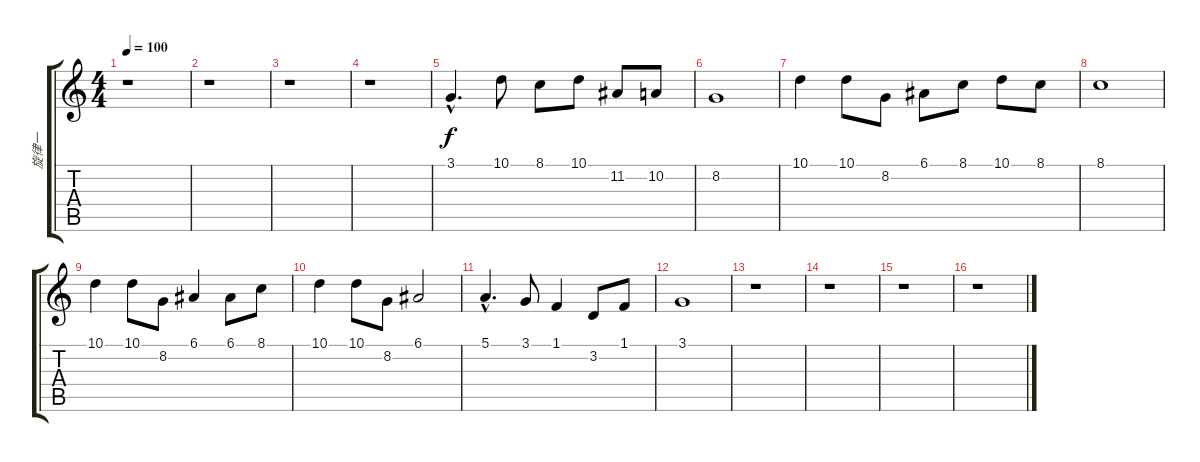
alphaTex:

\track ("旋律一" "旋律一") {instrument accordion}
\staff {score tabs}
\tuning (E4 B3 G3 D3 A2 E2) {hide}
\ts (4 4)
\tempo 100
\clef g2
\ks c
r.1{dy f} |
r.1 |
r.1 |
r.1 |
3.1{hac}.4{d} 10.1.8 8.1.8 10.1.8 11.2.8 10.2.8 |
8.2.1 |
10.1.4 10.1.8 8.2.8 6.1.8 8.1.8 10.1.8 8.1.8 |
8.1.1 |
10.1.4 10.1.8 8.2.8 6.1.4 6.1.8 8.1.8 |
10.1.4 10.1.8 8.2.8 6.1.2 |
5.1{hac}.4{d} 3.1.8 1.1.4 3.2.8 1.1.8 |
3.1.1 |
r.1 |
r.1 |
r.1 |
r.1
